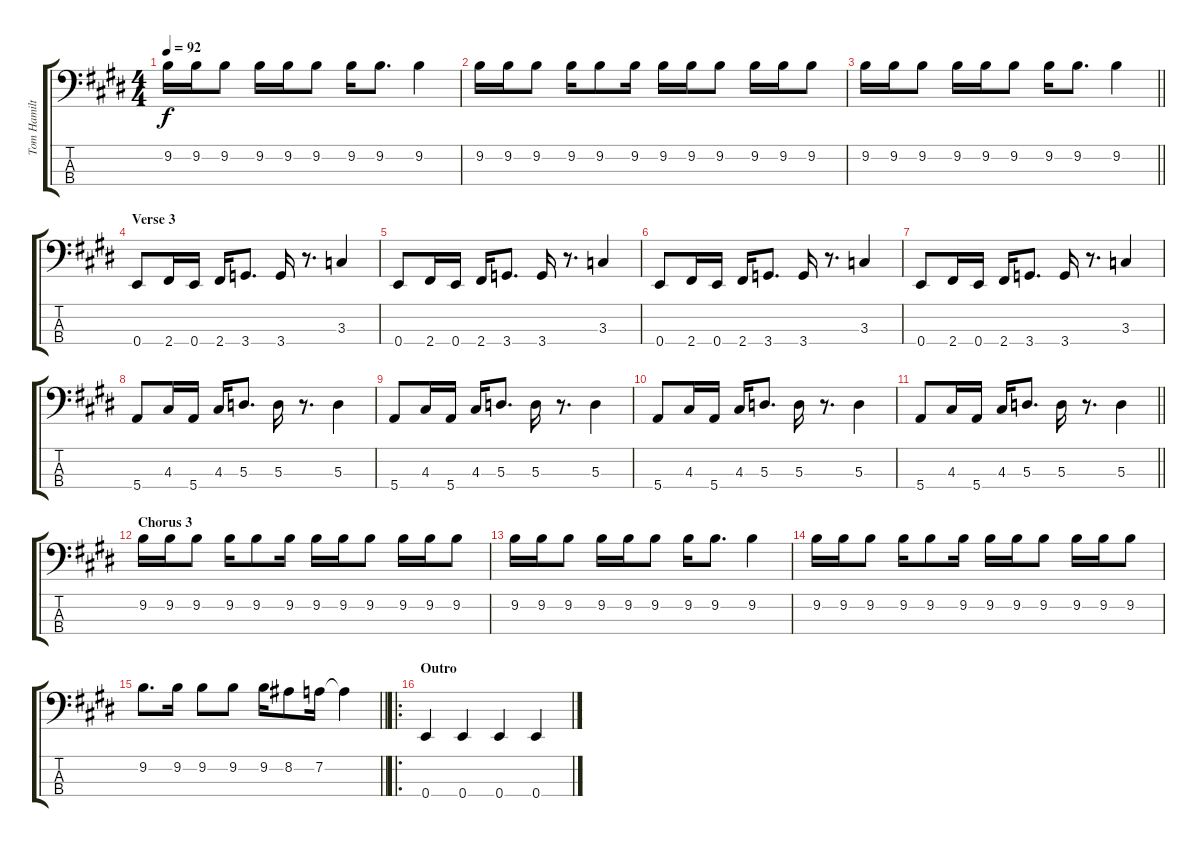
\track ("Tom Hamilton" "Tom Hamilt") {instrument electricbassfinger}
\staff {score tabs}
\tuning (G2 D2 A1 E1) {hide}
\ts (4 4)
\tempo 92
\clef f4
\ks c#minor
9.2.16{dy f} 9.2.16 9.2.8 9.2.16 9.2.16 9.2.8 9.2.16 9.2.8{d} 9.2.4 |
\ks e
9.2.16 9.2.16 9.2.8 9.2.16 9.2.8 9.2.16 9.2.16 9.2.16 9.2.8 9.2.16 9.2.16 9.2.8 |
\barLineRight lightlight
\ks c#minor
9.2.16 9.2.16 9.2.8 9.2.16 9.2.16 9.2.8 9.2.16 9.2.8{d} 9.2.4 |
\section ("" "Verse 3")
\ks e
0.4.8 2.4.16 0.4.16 2.4.16 3.4.8{d} 3.4.16 r.8{d} 3.3.4 |
\ks c#minor
0.4.8 2.4.16 0.4.16 2.4.16 3.4.8{d} 3.4.16 r.8{d} 3.3.4 |
\ks e
0.4.8 2.4.16 0.4.16 2.4.16 3.4.8{d} 3.4.16 r.8{d} 3.3.4 |
\ks c#minor
0.4.8 2.4.16 0.4.16 2.4.16 3.4.8{d} 3.4.16 r.8{d} 3.3.4 |
\ks e
5.4.8 4.3.16 5.4.16 4.3.16 5.3.8{d} 5.3.16 r.8{d} 5.3.4 |
\ks c#minor
5.4.8 4.3.16 5.4.16 4.3.16 5.3.8{d} 5.3.16 r.8{d} 5.3.4 |
\ks e
5.4.8 4.3.16 5.4.16 4.3.16 5.3.8{d} 5.3.16 r.8{d} 5.3.4 |
\barLineRight lightlight
\ks c#minor
5.4.8 4.3.16 5.4.16 4.3.16 5.3.8{d} 5.3.16 r.8{d} 5.3.4 |
\section ("" "Chorus 3")
\ks e
9.2.16 9.2.16 9.2.8 9.2.16 9.2.8 9.2.16 9.2.16 9.2.16 9.2.8 9.2.16 9.2.16 9.2.8 |
\ks c#minor
9.2.16 9.2.16 9.2.8 9.2.16 9.2.16 9.2.8 9.2.16 9.2.8{d} 9.2.4 |
\ks e
9.2.16 9.2.16 9.2.8 9.2.16 9.2.8 9.2.16 9.2.16 9.2.16 9.2.8 9.2.16 9.2.16 9.2.8 |
\barLineRight lightlight
\ks c#minor
9.2.8{d} 9.2.16 9.2.8 9.2.8 9.2.16 8.2.8 7.2.16 7.2{t}.4 |
\ro
\section ("" "Outro")
\ks e
0.4.4 0.4.4 0.4.4 0.4.4
